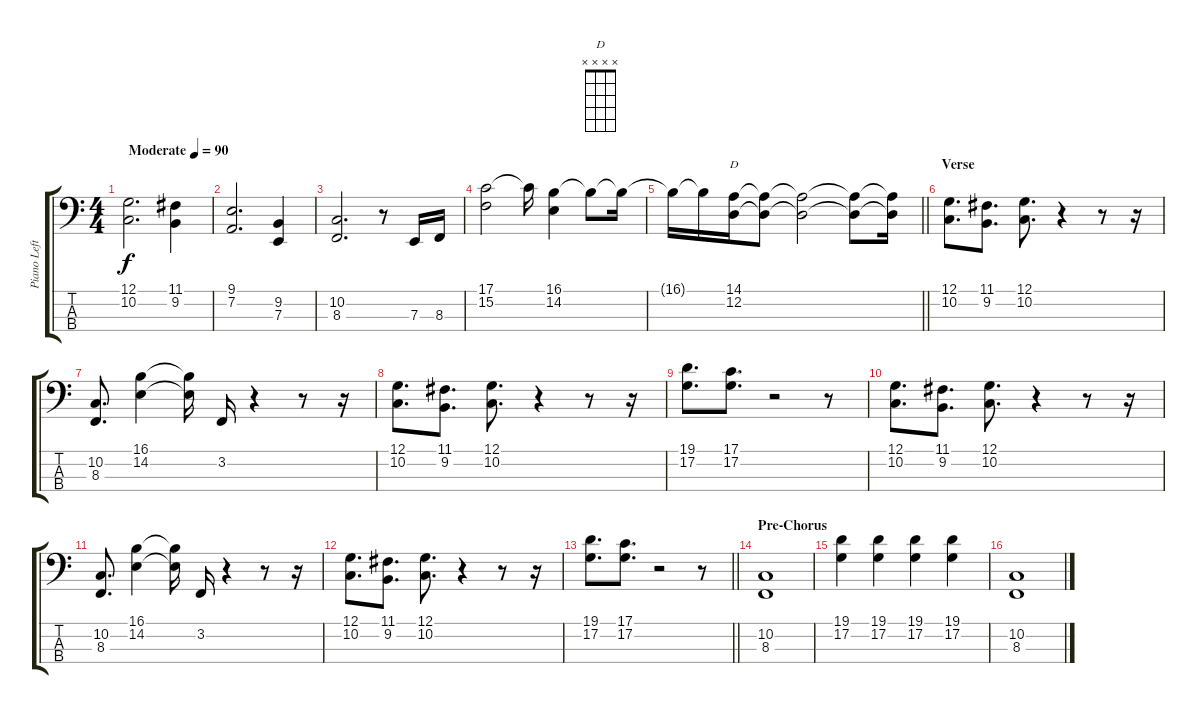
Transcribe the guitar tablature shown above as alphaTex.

\track ("Piano Left" "Piano Left") {instrument acousticgrandpiano}
\staff {score tabs}
\tuning (G2 D2 A1 E1) {hide}
\chord ("D" x x x x)
\ts (4 4)
\tempo (90 "Moderate")
\clef f4
\ks c
(12.1 10.2).2{d dy f instrument acousticgrandpiano} (11.1 9.2).4 |
(9.1 7.2).2{d} (9.2 7.3).4 |
(10.2 8.3).2{d} r.8 7.3.16 8.3.16 |
(17.1 15.2).2 17.1{t}.16 (16.1 14.2).4 16.1{t}.8 16.1{t}.16 |
\barLineRight lightlight
16.1{t}.16 16.1{t}.16 (14.1 12.2).16{ch "D"} (14.1{t} 12.2{t}).8 (14.1{t} 12.2{t}).2 (14.1{t} 12.2{t}).8 (14.1{t} 12.2{t}).16 |
\section ("" "Verse")
(12.1 10.2).8{d} (11.1 9.2).8{d} (12.1 10.2).8{d} r.4 r.8 r.16 |
(10.2 8.3).8{d} (16.1 14.2).4 (16.1{t} 14.2{t}).16 3.2.16 r.4 r.8 r.16 |
(12.1 10.2).8{d} (11.1 9.2).8{d} (12.1 10.2).8{d} r.4 r.8 r.16 |
(19.1 17.2).8{d} (17.1 17.2).8{d} r.2 r.8 |
(12.1 10.2).8{d} (11.1 9.2).8{d} (12.1 10.2).8{d} r.4 r.8 r.16 |
(10.2 8.3).8{d} (16.1 14.2).4 (16.1{t} 14.2{t}).16 3.2.16 r.4 r.8 r.16 |
(12.1 10.2).8{d} (11.1 9.2).8{d} (12.1 10.2).8{d} r.4 r.8 r.16 |
\barLineRight lightlight
(19.1 17.2).8{d} (17.1 17.2).8{d} r.2 r.8 |
\section ("" "Pre-Chorus")
(10.2 8.3).1 |
(19.1 17.2).4 (19.1 17.2).4 (19.1 17.2).4 (19.1 17.2).4 |
(10.2 8.3).1
